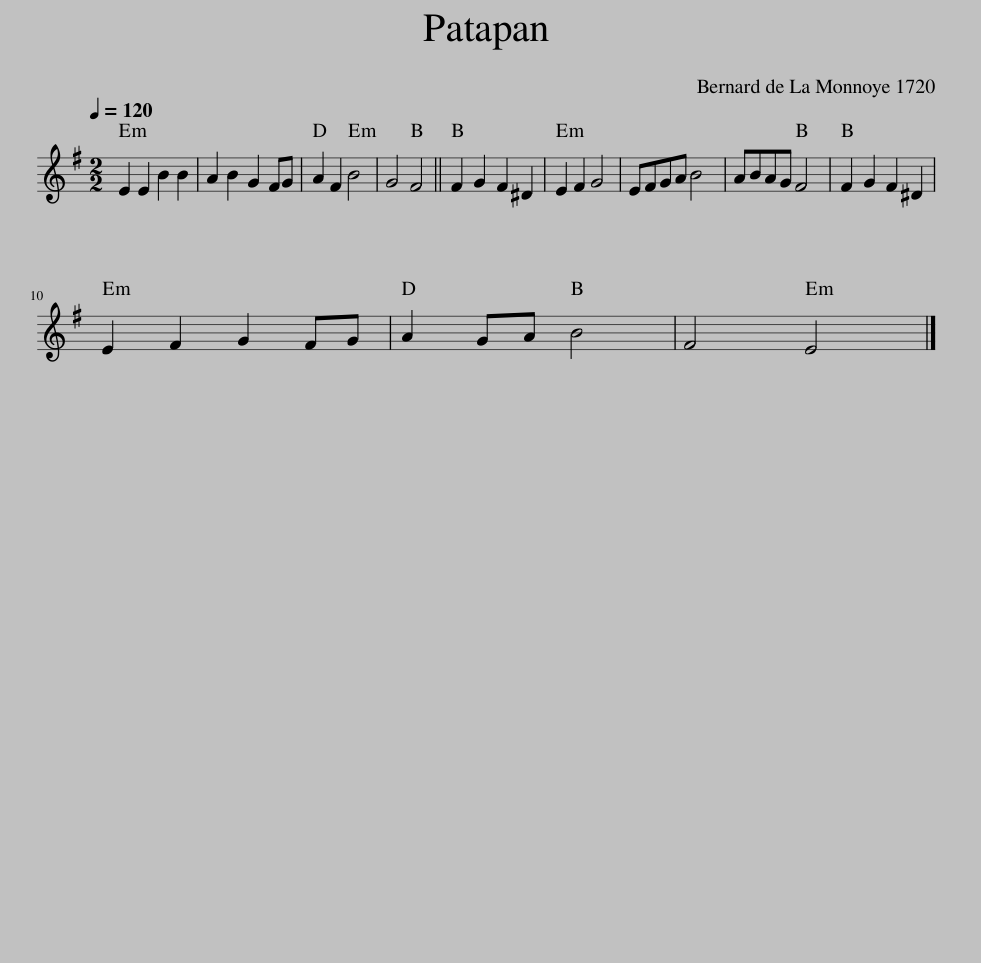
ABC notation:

X:1
L:1/8
Q:1/4=120
M:2/2
I:linebreak $
K:Emin
V:1 treble
V:1
 E2 E2 B2 B2 | A2 B2 G2 FG | A2 F2 B4 | G4 F4 || F2 G2 F2 ^D2 | %5
 E2 F2 G4 | EFGA B4 | ABAG F4 | F2 G2 F2 ^D2 |$ E2 F2 G2 FG | %10
 A2 GA B4 | F4 E4 |] %12
